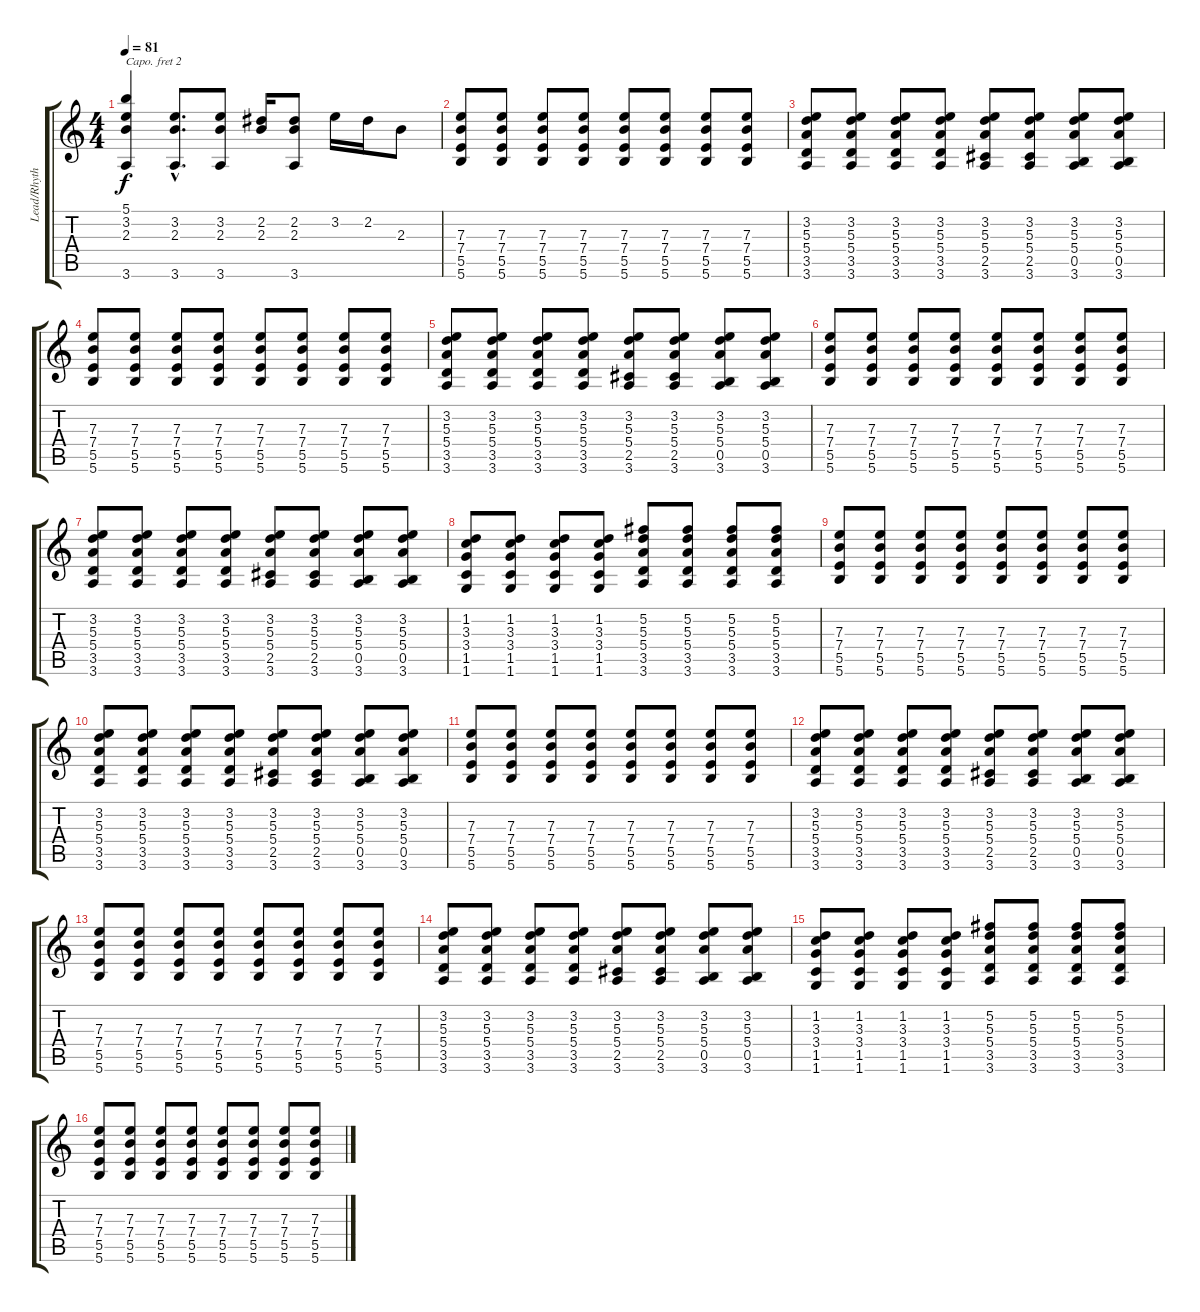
\track ("Lead/Rhythm" "Lead/Rhyth") {instrument overdrivenguitar}
\staff {score tabs}
\capo 2
\tuning (E4 B3 G3 D3 A2 E2) {hide}
\ts (4 4)
\tempo 81
\clef g2
\ks c
(5.1 3.2 2.3 3.6).4{dy f} (3.2{hac} 2.3{hac} 3.6{hac}).8{d} (3.2 2.3 3.6).8 (2.2 2.3).16 (2.2 2.3 3.6).8 3.2.16 2.2.16 2.3.8 |
(7.3 7.4 5.5 5.6).8 (7.3 7.4 5.5 5.6).8 (7.3 7.4 5.5 5.6).8 (7.3 7.4 5.5 5.6).8 (7.3 7.4 5.5 5.6).8 (7.3 7.4 5.5 5.6).8 (7.3 7.4 5.5 5.6).8 (7.3 7.4 5.5 5.6).8 |
(3.2 5.3 5.4 3.5 3.6).8 (3.2 5.3 5.4 3.5 3.6).8 (3.2 5.3 5.4 3.5 3.6).8 (3.2 5.3 5.4 3.5 3.6).8 (3.2 5.3 5.4 2.5 3.6).8 (3.2 5.3 5.4 2.5 3.6).8 (3.2 5.3 5.4 0.5 3.6).8 (3.2 5.3 5.4 0.5 3.6).8 |
(7.3 7.4 5.5 5.6).8 (7.3 7.4 5.5 5.6).8 (7.3 7.4 5.5 5.6).8 (7.3 7.4 5.5 5.6).8 (7.3 7.4 5.5 5.6).8 (7.3 7.4 5.5 5.6).8 (7.3 7.4 5.5 5.6).8 (7.3 7.4 5.5 5.6).8 |
(3.2 5.3 5.4 3.5 3.6).8 (3.2 5.3 5.4 3.5 3.6).8 (3.2 5.3 5.4 3.5 3.6).8 (3.2 5.3 5.4 3.5 3.6).8 (3.2 5.3 5.4 2.5 3.6).8 (3.2 5.3 5.4 2.5 3.6).8 (3.2 5.3 5.4 0.5 3.6).8 (3.2 5.3 5.4 0.5 3.6).8 |
(7.3 7.4 5.5 5.6).8 (7.3 7.4 5.5 5.6).8 (7.3 7.4 5.5 5.6).8 (7.3 7.4 5.5 5.6).8 (7.3 7.4 5.5 5.6).8 (7.3 7.4 5.5 5.6).8 (7.3 7.4 5.5 5.6).8 (7.3 7.4 5.5 5.6).8 |
(3.2 5.3 5.4 3.5 3.6).8 (3.2 5.3 5.4 3.5 3.6).8 (3.2 5.3 5.4 3.5 3.6).8 (3.2 5.3 5.4 3.5 3.6).8 (3.2 5.3 5.4 2.5 3.6).8 (3.2 5.3 5.4 2.5 3.6).8 (3.2 5.3 5.4 0.5 3.6).8 (3.2 5.3 5.4 0.5 3.6).8 |
(1.2 3.3 3.4 1.5 1.6).8 (1.2 3.3 3.4 1.5 1.6).8 (1.2 3.3 3.4 1.5 1.6).8 (1.2 3.3 3.4 1.5 1.6).8 (5.2 5.3 5.4 3.5 3.6).8 (5.2 5.3 5.4 3.5 3.6).8 (5.2 5.3 5.4 3.5 3.6).8 (5.2 5.3 5.4 3.5 3.6).8 |
(7.3 7.4 5.5 5.6).8 (7.3 7.4 5.5 5.6).8 (7.3 7.4 5.5 5.6).8 (7.3 7.4 5.5 5.6).8 (7.3 7.4 5.5 5.6).8 (7.3 7.4 5.5 5.6).8 (7.3 7.4 5.5 5.6).8 (7.3 7.4 5.5 5.6).8 |
(3.2 5.3 5.4 3.5 3.6).8 (3.2 5.3 5.4 3.5 3.6).8 (3.2 5.3 5.4 3.5 3.6).8 (3.2 5.3 5.4 3.5 3.6).8 (3.2 5.3 5.4 2.5 3.6).8 (3.2 5.3 5.4 2.5 3.6).8 (3.2 5.3 5.4 0.5 3.6).8 (3.2 5.3 5.4 0.5 3.6).8 |
(7.3 7.4 5.5 5.6).8 (7.3 7.4 5.5 5.6).8 (7.3 7.4 5.5 5.6).8 (7.3 7.4 5.5 5.6).8 (7.3 7.4 5.5 5.6).8 (7.3 7.4 5.5 5.6).8 (7.3 7.4 5.5 5.6).8 (7.3 7.4 5.5 5.6).8 |
(3.2 5.3 5.4 3.5 3.6).8 (3.2 5.3 5.4 3.5 3.6).8 (3.2 5.3 5.4 3.5 3.6).8 (3.2 5.3 5.4 3.5 3.6).8 (3.2 5.3 5.4 2.5 3.6).8 (3.2 5.3 5.4 2.5 3.6).8 (3.2 5.3 5.4 0.5 3.6).8 (3.2 5.3 5.4 0.5 3.6).8 |
(7.3 7.4 5.5 5.6).8 (7.3 7.4 5.5 5.6).8 (7.3 7.4 5.5 5.6).8 (7.3 7.4 5.5 5.6).8 (7.3 7.4 5.5 5.6).8 (7.3 7.4 5.5 5.6).8 (7.3 7.4 5.5 5.6).8 (7.3 7.4 5.5 5.6).8 |
(3.2 5.3 5.4 3.5 3.6).8 (3.2 5.3 5.4 3.5 3.6).8 (3.2 5.3 5.4 3.5 3.6).8 (3.2 5.3 5.4 3.5 3.6).8 (3.2 5.3 5.4 2.5 3.6).8 (3.2 5.3 5.4 2.5 3.6).8 (3.2 5.3 5.4 0.5 3.6).8 (3.2 5.3 5.4 0.5 3.6).8 |
(1.2 3.3 3.4 1.5 1.6).8 (1.2 3.3 3.4 1.5 1.6).8 (1.2 3.3 3.4 1.5 1.6).8 (1.2 3.3 3.4 1.5 1.6).8 (5.2 5.3 5.4 3.5 3.6).8 (5.2 5.3 5.4 3.5 3.6).8 (5.2 5.3 5.4 3.5 3.6).8 (5.2 5.3 5.4 3.5 3.6).8 |
(7.3 7.4 5.5 5.6).8 (7.3 7.4 5.5 5.6).8 (7.3 7.4 5.5 5.6).8 (7.3 7.4 5.5 5.6).8 (7.3 7.4 5.5 5.6).8 (7.3 7.4 5.5 5.6).8 (7.3 7.4 5.5 5.6).8 (7.3 7.4 5.5 5.6).8
